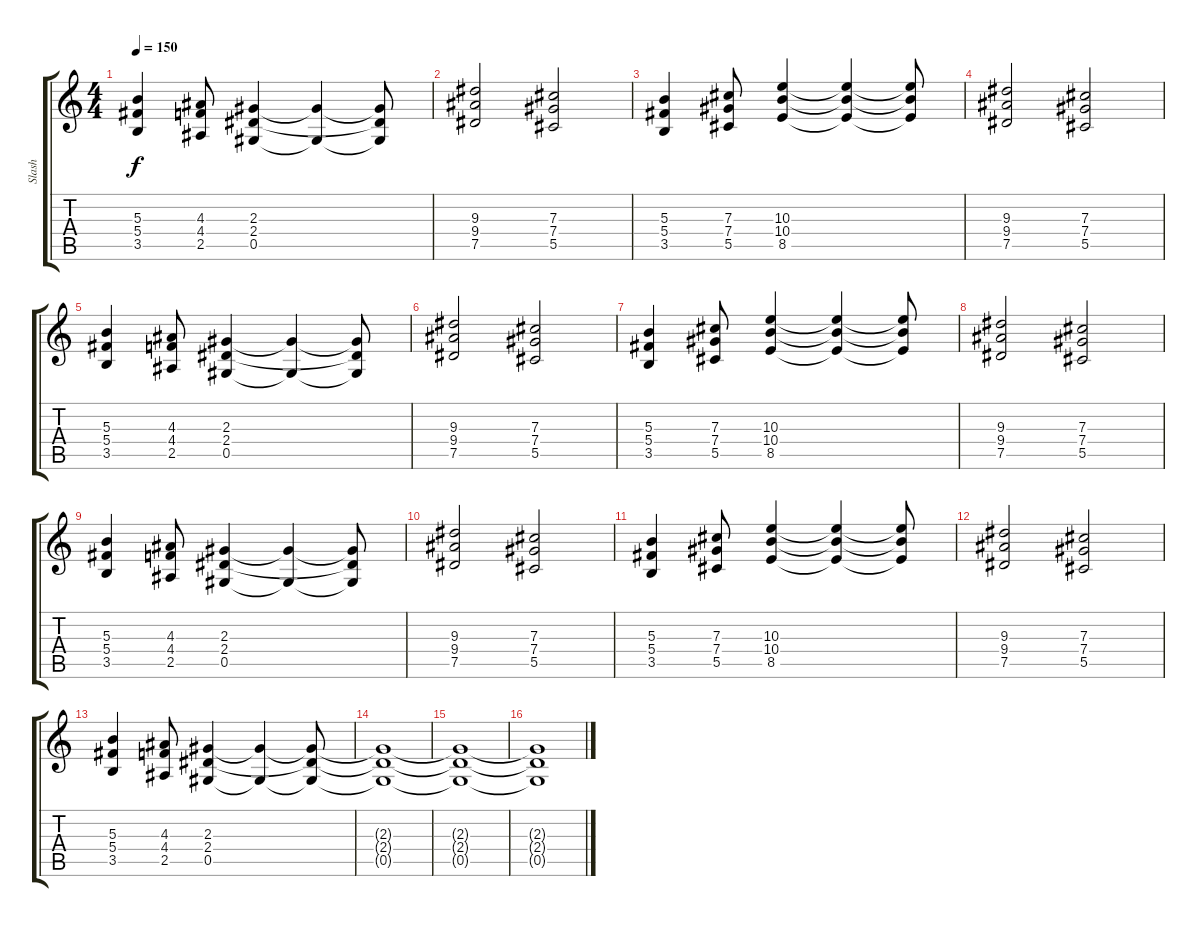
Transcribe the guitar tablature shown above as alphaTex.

\track ("Slash" "Slash") {instrument distortionguitar}
\staff {score tabs}
\tuning (Eb4 Bb3 Gb3 Db3 Ab2 Eb2) {hide}
\ts (4 4)
\tempo 150
\clef g2
\ks c
(5.3 5.4 3.5).4{dy f} (4.3 4.4 2.5).8 (2.3 2.4 0.5).4 (2.3{t} 0.5{t}).4 (2.3{t} 2.4{t} 0.5{t}).8 |
(9.3 9.4 7.5).2 (7.3 7.4 5.5).2 |
(5.3 5.4 3.5).4 (7.3 7.4 5.5).8 (10.3 10.4 8.5).4 (10.3{t} 10.4{t} 8.5{t}).4 (10.3{t} 10.4{t} 8.5{t}).8 |
(9.3 9.4 7.5).2 (7.3 7.4 5.5).2 |
(5.3 5.4 3.5).4 (4.3 4.4 2.5).8 (2.3 2.4 0.5).4 (2.3{t} 0.5{t}).4 (2.3{t} 2.4{t} 0.5{t}).8 |
(9.3 9.4 7.5).2 (7.3 7.4 5.5).2 |
(5.3 5.4 3.5).4 (7.3 7.4 5.5).8 (10.3 10.4 8.5).4 (10.3{t} 10.4{t} 8.5{t}).4 (10.3{t} 10.4{t} 8.5{t}).8 |
(9.3 9.4 7.5).2 (7.3 7.4 5.5).2 |
(5.3 5.4 3.5).4 (4.3 4.4 2.5).8 (2.3 2.4 0.5).4 (2.3{t} 0.5{t}).4 (2.3{t} 2.4{t} 0.5{t}).8 |
(9.3 9.4 7.5).2 (7.3 7.4 5.5).2 |
(5.3 5.4 3.5).4 (7.3 7.4 5.5).8 (10.3 10.4 8.5).4 (10.3{t} 10.4{t} 8.5{t}).4 (10.3{t} 10.4{t} 8.5{t}).8 |
(9.3 9.4 7.5).2 (7.3 7.4 5.5).2 |
(5.3 5.4 3.5).4 (4.3 4.4 2.5).8 (2.3 2.4 0.5).4 (2.3{t} 0.5{t}).4 (2.3{t} 2.4{t} 0.5{t}).8 |
(2.3{t} 2.4{t} 0.5{t}).1 |
(2.3{t} 2.4{t} 0.5{t}).1 |
(2.3{t} 2.4{t} 0.5{t}).1
